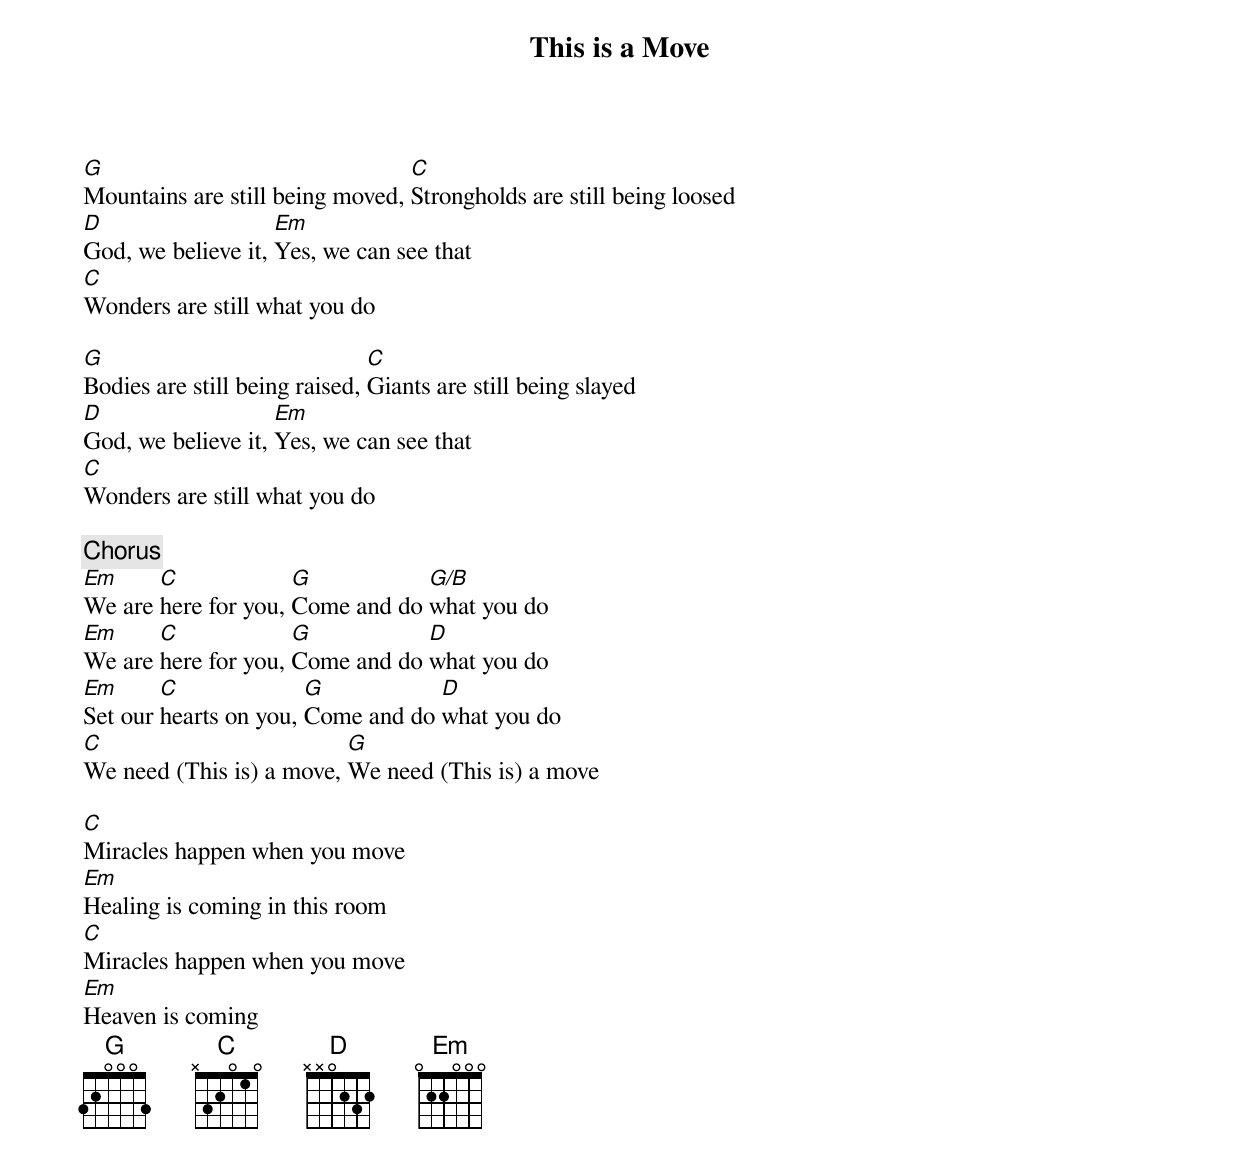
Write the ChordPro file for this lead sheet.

{Title: This is a Move}
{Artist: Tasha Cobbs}

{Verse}
[G]Mountains are still being moved, [C]Strongholds are still being loosed
[D]God, we believe it, [Em]Yes, we can see that
[C]Wonders are still what you do

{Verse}
[G]Bodies are still being raised, [C]Giants are still being slayed
[D]God, we believe it, [Em]Yes, we can see that
[C]Wonders are still what you do

{Chorus}
[Em]We are [C]here for you, [G]Come and do [G/B]what you do
[Em]We are [C]here for you, [G]Come and do [D]what you do
[Em]Set our [C]hearts on you, [G]Come and do [D]what you do
[C]We need (This is) a move, [G]We need (This is) a move

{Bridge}
[C]Miracles happen when you move
[Em]Healing is coming in this room
[C]Miracles happen when you move
[Em]Heaven is coming
